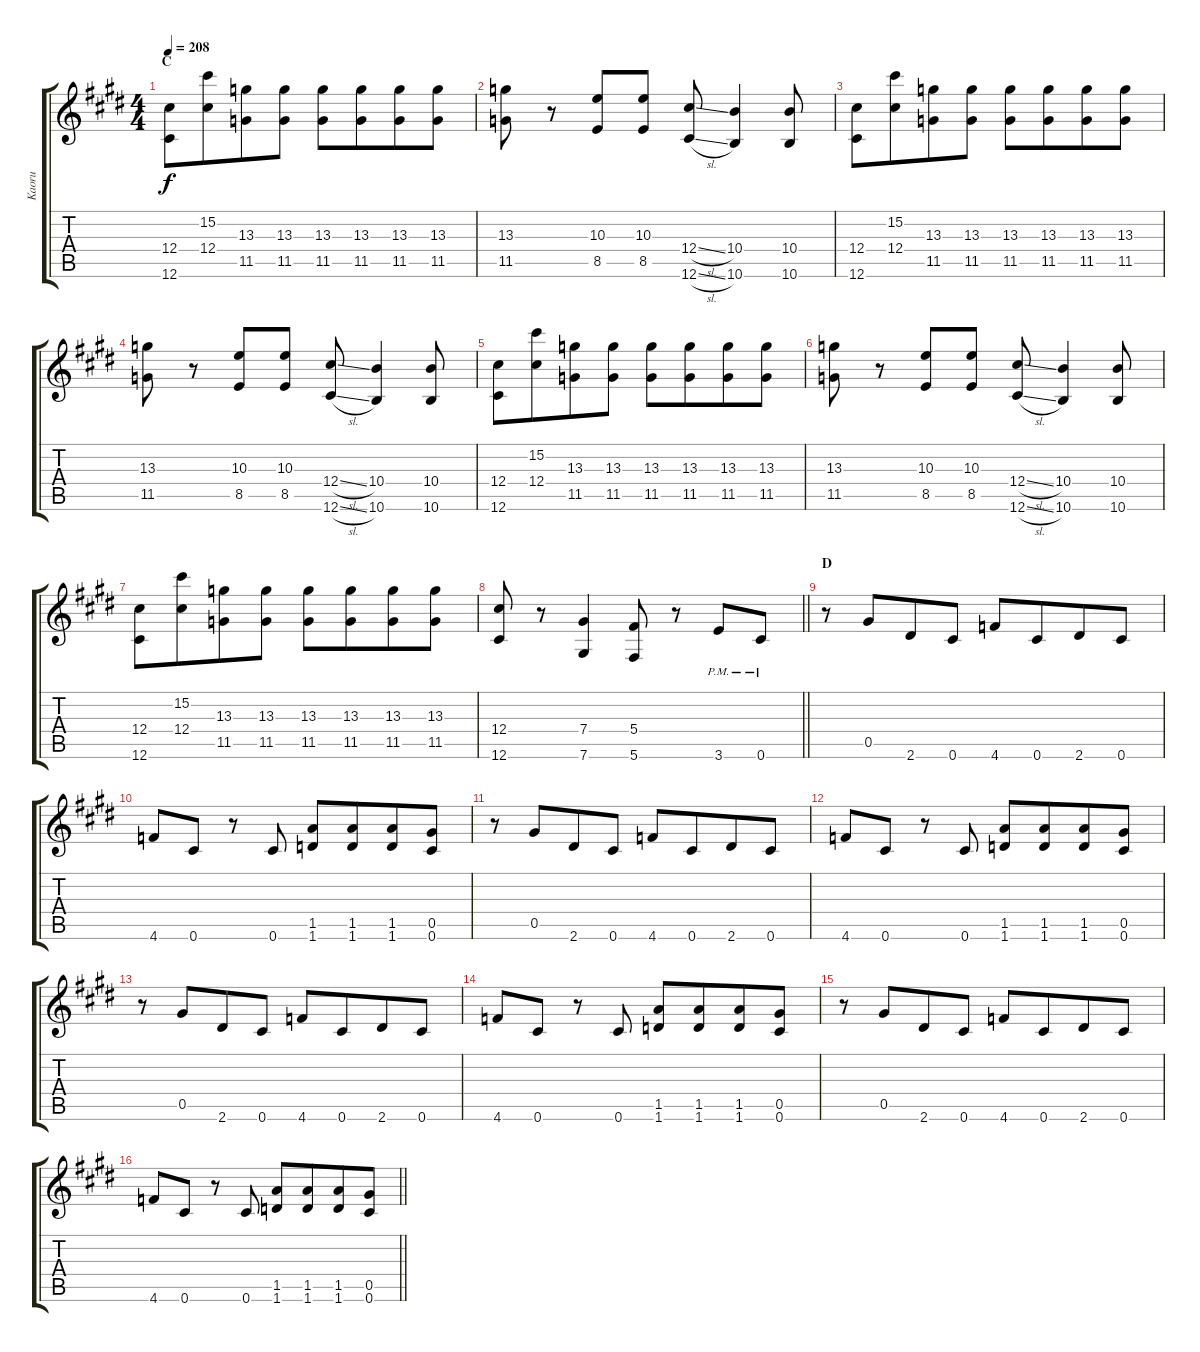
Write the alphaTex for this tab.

\track ("Kaoru" "Kaoru") {instrument overdrivenguitar}
\staff {score tabs}
\tuning (Eb4 Bb3 Gb3 Db3 Ab2 Db2) {hide}
\ts (4 4)
\section ("" "C")
\tempo 208
\clef g2
\ks c#minor
(12.4 12.6).8{dy f} (15.2 12.4).8{beam merge} (13.3 11.5).8 (13.3 11.5).8 (13.3 11.5).8 (13.3 11.5).8{beam merge} (13.3 11.5).8 (13.3 11.5).8 |
(13.3 11.5).8 r.8 (10.3 8.5).8 (10.3 8.5).8 (12.4{sl} 12.6{sl}).8 (10.4 10.6).4 (10.4 10.6).8 |
(12.4 12.6).8 (15.2 12.4).8{beam merge} (13.3 11.5).8 (13.3 11.5).8 (13.3 11.5).8 (13.3 11.5).8{beam merge} (13.3 11.5).8 (13.3 11.5).8 |
(13.3 11.5).8 r.8 (10.3 8.5).8 (10.3 8.5).8 (12.4{sl} 12.6{sl}).8 (10.4 10.6).4 (10.4 10.6).8 |
(12.4 12.6).8 (15.2 12.4).8{beam merge} (13.3 11.5).8 (13.3 11.5).8 (13.3 11.5).8 (13.3 11.5).8{beam merge} (13.3 11.5).8 (13.3 11.5).8 |
(13.3 11.5).8 r.8 (10.3 8.5).8 (10.3 8.5).8 (12.4{sl} 12.6{sl}).8 (10.4 10.6).4 (10.4 10.6).8 |
(12.4 12.6).8 (15.2 12.4).8{beam merge} (13.3 11.5).8 (13.3 11.5).8 (13.3 11.5).8 (13.3 11.5).8{beam merge} (13.3 11.5).8 (13.3 11.5).8 |
\barLineRight lightlight
(12.4 12.6).8 r.8 (7.4 7.6).4 (5.4 5.6).8 r.8 3.6{pm}.8{ot 8vb} 0.6{pm}.8{ot 8vb} |
\section ("" "D")
r.8{ot 8vb} 0.5.8{ot 8vb beam merge} 2.6.8{ot 8vb} 0.6.8{ot 8vb} 4.6.8{ot 8vb} 0.6.8{ot 8vb beam merge} 2.6.8{ot 8vb} 0.6.8{ot 8vb} |
4.6.8{ot 8vb} 0.6.8{ot 8vb} r.8{ot 8vb} 0.6.8{ot 8vb} (1.5 1.6).8{ot 8vb} (1.5 1.6).8{ot 8vb beam merge} (1.5 1.6).8{ot 8vb} (0.5 0.6).8{ot 8vb} |
r.8{ot 8vb} 0.5.8{ot 8vb beam merge} 2.6.8{ot 8vb} 0.6.8{ot 8vb} 4.6.8{ot 8vb} 0.6.8{ot 8vb beam merge} 2.6.8{ot 8vb} 0.6.8{ot 8vb} |
4.6.8{ot 8vb} 0.6.8{ot 8vb} r.8{ot 8vb} 0.6.8{ot 8vb} (1.5 1.6).8{ot 8vb} (1.5 1.6).8{ot 8vb beam merge} (1.5 1.6).8{ot 8vb} (0.5 0.6).8{ot 8vb} |
r.8{ot 8vb} 0.5.8{ot 8vb beam merge} 2.6.8{ot 8vb} 0.6.8{ot 8vb} 4.6.8{ot 8vb} 0.6.8{ot 8vb beam merge} 2.6.8{ot 8vb} 0.6.8{ot 8vb} |
4.6.8{ot 8vb} 0.6.8{ot 8vb} r.8{ot 8vb} 0.6.8{ot 8vb} (1.5 1.6).8{ot 8vb} (1.5 1.6).8{ot 8vb beam merge} (1.5 1.6).8{ot 8vb} (0.5 0.6).8{ot 8vb} |
r.8{ot 8vb} 0.5.8{ot 8vb beam merge} 2.6.8{ot 8vb} 0.6.8{ot 8vb} 4.6.8{ot 8vb} 0.6.8{ot 8vb beam merge} 2.6.8{ot 8vb} 0.6.8{ot 8vb} |
\barLineRight lightlight
4.6.8{ot 8vb} 0.6.8{ot 8vb} r.8{ot 8vb} 0.6.8{ot 8vb} (1.5 1.6).8{ot 8vb} (1.5 1.6).8{ot 8vb beam merge} (1.5 1.6).8{ot 8vb} (0.5 0.6).8{ot 8vb}
